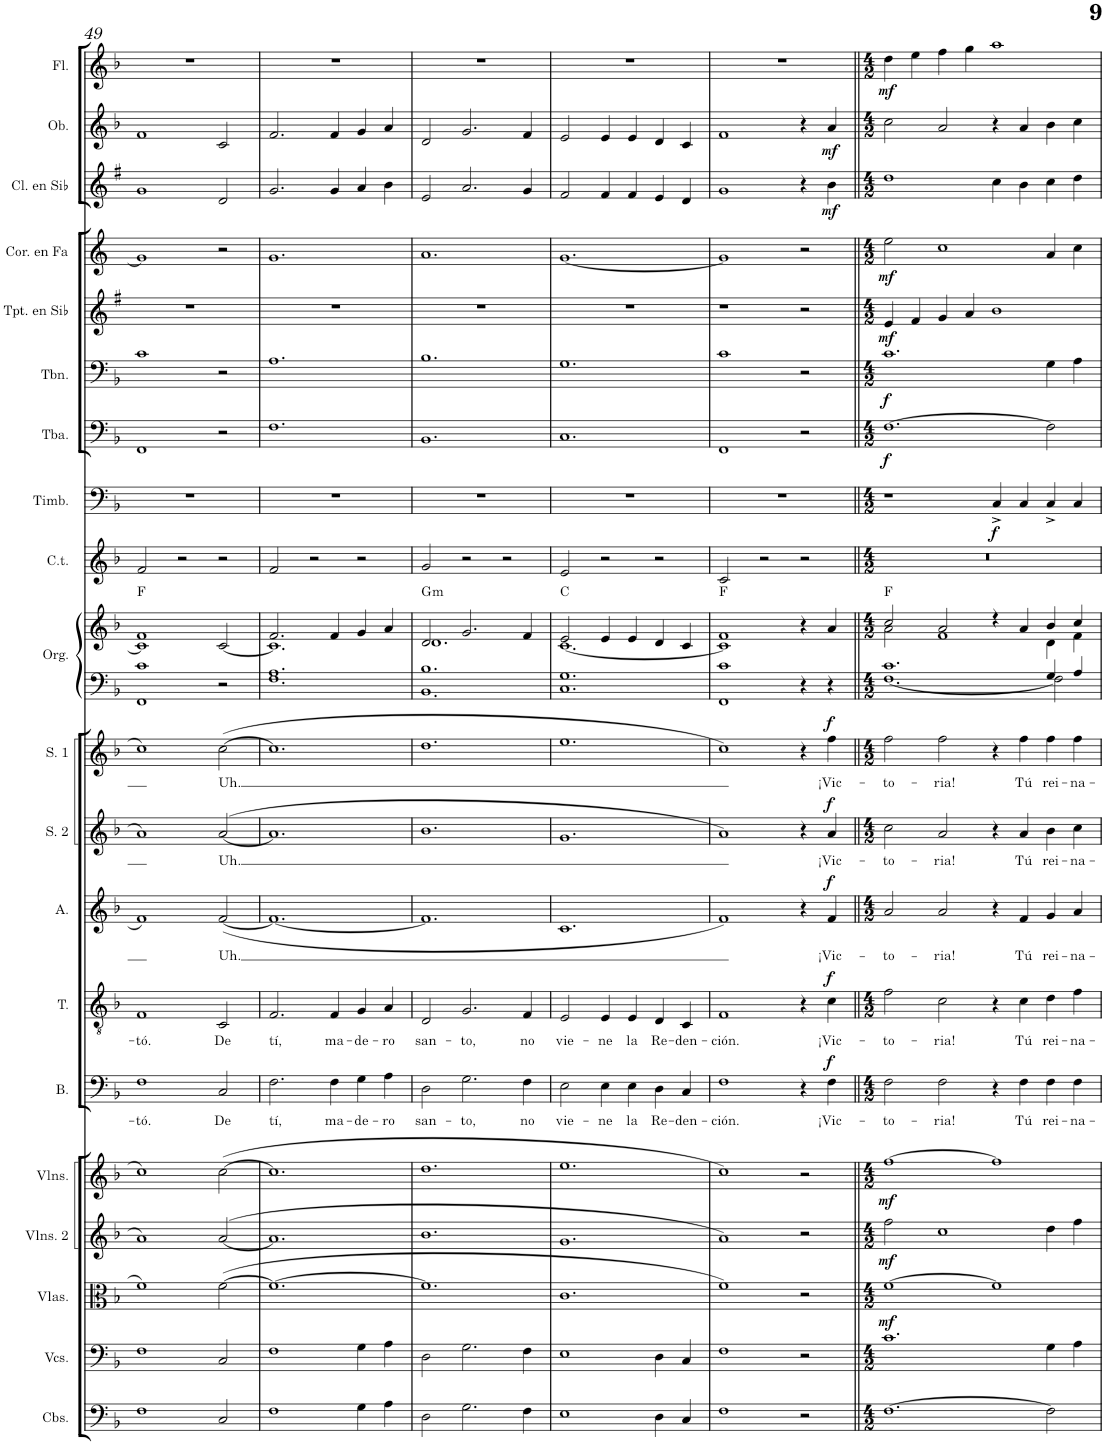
**kern	**kern	**kern	**dynam	**kern	**dynam	**kern	**dynam	**kern	**text	**dynam	**kern	**text	**dynam	**kern	**text	**dynam	**kern	**text	**dynam	**kern	**text	**dynam	**kern	**kern	**harte	**kern	**kern	**dynam	**kern	**dynam	**kern	**dynam	**kern	**dynam	**kern	**dynam	**kern	**dynam	**kern	**dynam	**kern	**dynam
*part20	*part19	*part18	*part18	*part17	*part17	*part16	*part16	*part15	*part15	*part15	*part14	*part14	*part14	*part13	*part13	*part13	*part12	*part12	*part12	*part11	*part11	*part11	*part10	*part10	*part10	*part9	*part8	*part8	*part7	*part7	*part6	*part6	*part5	*part5	*part4	*part4	*part3	*part3	*part2	*part2	*part1	*part1
*staff21	*staff20	*staff19	*staff19	*staff18	*staff18	*staff17	*staff17	*staff16	*staff16	*staff16	*staff15	*staff15	*staff15	*staff14	*staff14	*staff14	*staff13	*staff13	*staff13	*staff12	*staff12	*staff12	*staff11	*staff10	*	*staff9	*staff8	*staff8	*staff7	*staff7	*staff6	*staff6	*staff5	*staff5	*staff4	*staff4	*staff3	*staff3	*staff2	*staff2	*staff1	*staff1
*I"Contrabajos	*I"Violonchelos	*I"Violas	*	*I"Violines 2	*	*I"Violines	*	*I"Bajo	*	*	*I"Tenor	*	*	*I"Alto	*	*	*I"Soprano 2	*	*	*I"Soprano 1	*	*	*I"Órgano	*	*	*I"Campanas tubulares	*I"Timbales	*	*I"Tuba	*	*I"Trombón	*	*I"Trompeta en Sib	*	*I"Corno en Fa	*	*I"Clarinete en Sib	*	*I"Oboe	*	*I"Flauta	*
*I'Cbs.	*I'Vcs.	*I'Vlas.	*	*I'Vlns. 2	*	*I'Vlns.	*	*I'B.	*	*	*I'T.	*	*	*I'A.	*	*	*I'S. 2	*	*	*I'S. 1	*	*	*	*	*	*I'C.t.	*I'Timb.	*	*I'Tba.	*	*I'Tbn.	*	*I'Tpt. en Sib	*	*I'Cor. en Fa	*	*I'Cl. en Sib	*	*I'Ob.	*	*I'Fl.	*
!!LO:PB:g=z
*clefF4	*clefF4	*clefC3	*	*clefG2	*	*clefG2	*	*clefF4	*	*	*clefGv2	*	*	*clefG2	*	*	*clefG2	*	*	*clefG2	*	*	*clefF4	*clefG2	*	*clefG2	*clefF4	*	*clefF4	*	*clefF4	*	*clefG2	*	*clefG2	*	*clefG2	*	*clefG2	*	*clefG2	*
*Trd7c12	*	*	*	*	*	*	*	*	*	*	*	*	*	*	*	*	*	*	*	*	*	*	*	*	*	*	*	*	*	*	*	*	*Trd1c2	*	*Trd4c7	*	*Trd1c2	*	*	*	*	*
*k[b-]	*k[b-]	*k[b-]	*	*k[b-]	*	*k[b-]	*	*k[b-]	*	*	*k[b-]	*	*	*k[b-]	*	*	*k[b-]	*	*	*k[b-]	*	*	*k[b-]	*k[b-]	*	*k[b-]	*k[b-]	*	*k[b-]	*	*k[b-]	*	*k[f#]	*	*k[]	*	*k[f#]	*	*k[b-]	*	*k[b-]	*
*M3/2	*M3/2	*M3/2	*	*M3/2	*	*M3/2	*	*M3/2	*	*	*M3/2	*	*	*M3/2	*	*	*M3/2	*	*	*M3/2	*	*	*M3/2	*M3/2	*	*M3/2	*M3/2	*	*M3/2	*	*M3/2	*	*M3/2	*	*M3/2	*	*M3/2	*	*M3/2	*	*M3/2	*
=49	=49	=49	=49	=49	=49	=49	=49	=49	=49	=49	=49	=49	=49	=49	=49	=49	=49	=49	=49	=49	=49	=49	=49	=49	=49	=49	=49	=49	=49	=49	=49	=49	=49	=49	=49	=49	=49	=49	=49	=49	=49	=49
!	!	!	!	!	!	!	!	!	!LO:LY:b	!	!	!LO:LY:b	!	!	!	!	!	!	!	!	!	!	!	!	!	!	!	!	!	!	!	!	!	!	!	!	!	!	!	!	!	!
*	*	*	*	*	*	*	*	*	*	*	*	*	*	*	*	*	*	*	*	*	*	*	*^	*^	*	*	*	*	*	*	*	*	*	*	*	*	*	*	*	*	*	*
1F	1F	1f	.	1a	.	1cc	.	1F	-tó.	.	1F	-tó.	.	1f	.	.	1a	.	.	1cc	.	.	1c	1FF	1f	1c]	F:maj	2f/	1.r	.	1FF	.	1c	.	1.r	.	1g]	.	1g	.	1f	.	1.r	.
.	.	.	.	.	.	.	.	.	.	.	.	.	.	.	.	.	.	.	.	.	.	.	.	.	.	.	.	2r	.	.	.	.	.	.	.	.	.	.	.	.	.	.	.	.
!	!	!	!	!	!	!	!	!	!LO:LY:b	!	!	!LO:LY:b	!	!	!LO:LY:b	!	!	!LO:LY:b	!	!	!LO:LY:b	!	!	!	!	!	!	!	!	!	!	!	!	!	!	!	!	!	!	!	!	!	!	!
2C/	2C/	([2f\	.	([2a/	.	([2cc\	.	2C/	De	.	2C/	De	.	([2f/	Uh.	.	([2a/	Uh.	.	([2cc\	Uh.	.	2r	2ryy	[2c/	2ryy	.	2r	.	.	2r	.	2r	.	.	.	2r	.	2d/	.	2c/	.	.	.
=50	=50	=50	=50	=50	=50	=50	=50	=50	=50	=50	=50	=50	=50	=50	=50	=50	=50	=50	=50	=50	=50	=50	=50	=50	=50	=50	=50	=50	=50	=50	=50	=50	=50	=50	=50	=50	=50	=50	=50	=50	=50	=50	=50	=50
!	!	!	!	!	!	!	!	!	!LO:LY:b	!	!	!LO:LY:b	!	!	!	!	!	!	!	!	!	!	!	!	!	!	!	!	!	!	!	!	!	!	!	!	!	!	!	!	!	!	!	!
1F	1F	1.f_	.	1.a]	.	1.cc]	.	2.F\	tí,	.	2.F/	tí,	.	1.f_	.	.	1.a]	.	.	1.cc]	.	.	1.A	1.F	2.f/	1.c]	.	2f/	1.r	.	1.F	.	1.A	.	1.r	.	1.g	.	2.g/	.	2.f/	.	1.r	.
.	.	.	.	.	.	.	.	.	.	.	.	.	.	.	.	.	.	.	.	.	.	.	.	.	.	.	.	2r	.	.	.	.	.	.	.	.	.	.	.	.	.	.	.	.
!	!	!	!	!	!	!	!	!	!LO:LY:b	!	!	!LO:LY:b	!	!	!	!	!	!	!	!	!	!	!	!	!	!	!	!	!	!	!	!	!	!	!	!	!	!	!	!	!	!	!	!
.	.	.	.	.	.	.	.	4F\	ma-	.	4F/	ma-	.	.	.	.	.	.	.	.	.	.	.	.	4f/	.	.	.	.	.	.	.	.	.	.	.	.	.	4g/	.	4f/	.	.	.
!	!	!	!	!	!	!	!	!	!LO:LY:b	!	!	!LO:LY:b	!	!	!	!	!	!	!	!	!	!	!	!	!	!	!	!	!	!	!	!	!	!	!	!	!	!	!	!	!	!	!	!
4G\	4G\	.	.	.	.	.	.	4G\	-de-	.	4G/	-de-	.	.	.	.	.	.	.	.	.	.	.	.	4g/	.	.	2r	.	.	.	.	.	.	.	.	.	.	4a/	.	4g/	.	.	.
!	!	!	!	!	!	!	!	!	!LO:LY:b	!	!	!LO:LY:b	!	!	!	!	!	!	!	!	!	!	!	!	!	!	!	!	!	!	!	!	!	!	!	!	!	!	!	!	!	!	!	!
4A\	4A\	.	.	.	.	.	.	4A\	-ro	.	4A/	-ro	.	.	.	.	.	.	.	.	.	.	.	.	4a/	.	.	.	.	.	.	.	.	.	.	.	.	.	4b\	.	4a/	.	.	.
=51	=51	=51	=51	=51	=51	=51	=51	=51	=51	=51	=51	=51	=51	=51	=51	=51	=51	=51	=51	=51	=51	=51	=51	=51	=51	=51	=51	=51	=51	=51	=51	=51	=51	=51	=51	=51	=51	=51	=51	=51	=51	=51	=51	=51
!	!	!	!	!	!	!	!	!	!LO:LY:b	!	!	!LO:LY:b	!	!	!	!	!	!	!	!	!	!	!	!	!	!	!LO:H:kt=m	!	!	!	!	!	!	!	!	!	!	!	!	!	!	!	!	!
2D\	2D\	1.f]	.	1.b-	.	1.dd	.	2D\	san-	.	2D/	san-	.	1.f]	.	.	1.b-	.	.	1.dd	.	.	1.B-	1.BB-	2d/	1.d	G:min	2g/	1.r	.	1.BB-	.	1.B-	.	1.r	.	1.a	.	2e/	.	2d/	.	1.r	.
!	!	!	!	!	!	!	!	!	!LO:LY:b	!	!	!LO:LY:b	!	!	!	!	!	!	!	!	!	!	!	!	!	!	!	!	!	!	!	!	!	!	!	!	!	!	!	!	!	!	!	!
2.G\	2.G\	.	.	.	.	.	.	2.G\	-to,	.	2.G/	-to,	.	.	.	.	.	.	.	.	.	.	.	.	2.g/	.	.	2r	.	.	.	.	.	.	.	.	.	.	2.a/	.	2.g/	.	.	.
.	.	.	.	.	.	.	.	.	.	.	.	.	.	.	.	.	.	.	.	.	.	.	.	.	.	.	.	2r	.	.	.	.	.	.	.	.	.	.	.	.	.	.	.	.
!	!	!	!	!	!	!	!	!	!LO:LY:b	!	!	!LO:LY:b	!	!	!	!	!	!	!	!	!	!	!	!	!	!	!	!	!	!	!	!	!	!	!	!	!	!	!	!	!	!	!	!
4F\	4F\	.	.	.	.	.	.	4F\	no	.	4F/	no	.	.	.	.	.	.	.	.	.	.	.	.	4f/	.	.	.	.	.	.	.	.	.	.	.	.	.	4g/	.	4f/	.	.	.
=52	=52	=52	=52	=52	=52	=52	=52	=52	=52	=52	=52	=52	=52	=52	=52	=52	=52	=52	=52	=52	=52	=52	=52	=52	=52	=52	=52	=52	=52	=52	=52	=52	=52	=52	=52	=52	=52	=52	=52	=52	=52	=52	=52	=52
!	!	!	!	!	!	!	!	!	!LO:LY:b	!	!	!LO:LY:b	!	!	!	!	!	!	!	!	!	!	!	!	!	!	!	!	!	!	!	!	!	!	!	!	!	!	!	!	!	!	!	!
1E	1E	1.c	.	1.g	.	1.ee	.	2E\	vie-	.	2E/	vie-	.	1.c	.	.	1.g	.	.	1.ee	.	.	1.G	1.C	2e/	[1.c	C:maj	2e/	1.r	.	1.C	.	1.G	.	1.r	.	[1.g	.	2f#/	.	2e/	.	1.r	.
!	!	!	!	!	!	!	!	!	!LO:LY:b	!	!	!LO:LY:b	!	!	!	!	!	!	!	!	!	!	!	!	!	!	!	!	!	!	!	!	!	!	!	!	!	!	!	!	!	!	!	!
.	.	.	.	.	.	.	.	4E\	-ne	.	4E/	-ne	.	.	.	.	.	.	.	.	.	.	.	.	4e/	.	.	2r	.	.	.	.	.	.	.	.	.	.	4f#/	.	4e/	.	.	.
!	!	!	!	!	!	!	!	!	!LO:LY:b	!	!	!LO:LY:b	!	!	!	!	!	!	!	!	!	!	!	!	!	!	!	!	!	!	!	!	!	!	!	!	!	!	!	!	!	!	!	!
.	.	.	.	.	.	.	.	4E\	la	.	4E/	la	.	.	.	.	.	.	.	.	.	.	.	.	4e/	.	.	.	.	.	.	.	.	.	.	.	.	.	4f#/	.	4e/	.	.	.
!	!	!	!	!	!	!	!	!	!LO:LY:b	!	!	!LO:LY:b	!	!	!	!	!	!	!	!	!	!	!	!	!	!	!	!	!	!	!	!	!	!	!	!	!	!	!	!	!	!	!	!
4D\	4D\	.	.	.	.	.	.	4D\	Re-	.	4D/	Re-	.	.	.	.	.	.	.	.	.	.	.	.	4d/	.	.	2r	.	.	.	.	.	.	.	.	.	.	4e/	.	4d/	.	.	.
!	!	!	!	!	!	!	!	!	!LO:LY:b	!	!	!LO:LY:b	!	!	!	!	!	!	!	!	!	!	!	!	!	!	!	!	!	!	!	!	!	!	!	!	!	!	!	!	!	!	!	!
4C/	4C/	.	.	.	.	.	.	4C/	-den-	.	4C/	-den-	.	.	.	.	.	.	.	.	.	.	.	.	4c/	.	.	.	.	.	.	.	.	.	.	.	.	.	4d/	.	4c/	.	.	.
=53	=53	=53	=53	=53	=53	=53	=53	=53	=53	=53	=53	=53	=53	=53	=53	=53	=53	=53	=53	=53	=53	=53	=53	=53	=53	=53	=53	=53	=53	=53	=53	=53	=53	=53	=53	=53	=53	=53	=53	=53	=53	=53	=53	=53
!	!	!	!	!	!	!	!	!	!LO:LY:b	!	!	!LO:LY:b	!	!	!	!	!	!	!	!	!	!	!	!	!	!	!	!	!	!	!	!	!	!	!	!	!	!	!	!	!	!	!	!
1F	1F	1f)	.	1a)	.	1cc)	.	1F	-ción.	.	1F	-ción.	.	1f)	.	.	1a)	.	.	1cc)	.	.	1c	1FF	1f	1c]	F:maj	2c/	1.r	.	1FF	.	1c	.	1r	.	1g]	.	1g	.	1f	.	1.r	.
.	.	.	.	.	.	.	.	.	.	.	.	.	.	.	.	.	.	.	.	.	.	.	.	.	.	.	.	2r	.	.	.	.	.	.	.	.	.	.	.	.	.	.	.	.
2r	2r	2r	.	2r	.	2r	.	4r	.	.	4r	.	.	4r	.	.	4r	.	.	4r	.	.	4r	2ryy	4r	2ryy	.	2r	.	.	2r	.	2r	.	2r	.	2r	.	4r	.	4r	.	.	.
!	!	!	!	!	!	!	!	!	!LO:LY:b	!LO:DY:a	!	!LO:LY:b	!LO:DY:a	!	!LO:LY:b	!LO:DY:a	!	!LO:LY:b	!LO:DY:a	!	!LO:LY:b	!LO:DY:a	!	!	!	!	!	!	!	!	!	!	!	!	!	!	!	!	!	!LO:DY:b	!	!LO:DY:b	!	!
.	.	.	.	.	.	.	.	4F\	¡Vic-	f	4c\	¡Vic-	f	4f/	¡Vic-	f	4a/	¡Vic-	f	4ff\	¡Vic-	f	4r	.	4a/	.	.	.	.	.	.	.	.	.	.	.	.	.	4b\	mf	4a/	mf	.	.
=54||	=54||	=54||	=54||	=54||	=54||	=54||	=54||	=54||	=54||	=54||	=54||	=54||	=54||	=54||	=54||	=54||	=54||	=54||	=54||	=54||	=54||	=54||	=54||	=54||	=54||	=54||	=54||	=54||	=54||	=54||	=54||	=54||	=54||	=54||	=54||	=54||	=54||	=54||	=54||	=54||	=54||	=54||	=54||	=54||
*M4/2	*M4/2	*M4/2	*	*M4/2	*	*M4/2	*	*M4/2	*	*	*M4/2	*	*	*M4/2	*	*	*M4/2	*	*	*M4/2	*	*	*M4/2	*	*M4/2	*	*	*M4/2	*M4/2	*	*M4/2	*	*M4/2	*	*M4/2	*	*M4/2	*	*M4/2	*	*M4/2	*	*M4/2	*
!	!	!	!LO:DY:b	!	!LO:DY:b	!	!LO:DY:b	!	!LO:LY:b	!	!	!LO:LY:b	!	!	!LO:LY:b	!	!	!LO:LY:b	!	!	!LO:LY:b	!	!	!	!	!	!	!	!	!	!	!LO:DY:b	!	!LO:DY:b	!	!LO:DY:b	!	!LO:DY:b	!	!	!	!	!	!LO:DY:b
[1.F	1.c	[1f	mf	2ff\	mf	[1ff	mf	2F\	-to-	.	2f\	-to-	.	2a/	-to-	.	2cc\	-to-	.	2ff\	-to-	.	1.c	[1.F	2cc/	2a\	F:maj	0r	1r	.	[1.F	f	1.c	f	4e/	mf	2ee\	mf	1dd	.	2cc\	.	4dd\	mf
.	.	.	.	.	.	.	.	.	.	.	.	.	.	.	.	.	.	.	.	.	.	.	.	.	.	.	.	.	.	.	.	.	.	.	4f#/	.	.	.	.	.	.	.	4ee\	.
!	!	!	!	!	!	!	!	!	!LO:LY:b	!	!	!LO:LY:b	!	!	!LO:LY:b	!	!	!LO:LY:b	!	!	!LO:LY:b	!	!	!	!	!	!	!	!	!	!	!	!	!	!	!	!	!	!	!	!	!	!	!
.	.	.	.	1cc	.	.	.	2F\	-ria!	.	2c\	-ria!	.	2a/	-ria!	.	2a/	-ria!	.	2ff\	-ria!	.	.	.	2a/	1f	.	.	.	.	.	.	.	.	4g/	.	1cc	.	.	.	2a/	.	4ff\	.
.	.	.	.	.	.	.	.	.	.	.	.	.	.	.	.	.	.	.	.	.	.	.	.	.	.	.	.	.	.	.	.	.	.	.	4a/	.	.	.	.	.	.	.	4gg\	.
!	!	!	!	!	!	!	!	!	!	!	!	!	!	!	!	!	!	!	!	!	!	!	!	!	!	!	!	!	!	!LO:DY:b	!	!	!	!	!	!	!	!	!	!	!	!	!	!
.	.	1f]	.	.	.	1ff]	.	4r	.	.	4r	.	.	4r	.	.	4r	.	.	4r	.	.	.	.	4r	.	.	.	4C^/	f	.	.	.	.	1b	.	.	.	4cc\	.	4r	.	1aa	.
!	!	!	!	!	!	!	!	!	!LO:LY:b	!	!	!LO:LY:b	!	!	!LO:LY:b	!	!	!LO:LY:b	!	!	!LO:LY:b	!	!	!	!	!	!	!	!	!	!	!	!	!	!	!	!	!	!	!	!	!	!	!
.	.	.	.	.	.	.	.	4F\	Tú	.	4c\	Tú	.	4f/	Tú	.	4a/	Tú	.	4ff\	Tú	.	.	.	4a/	.	.	.	4C/	.	.	.	.	.	.	.	.	.	4b\	.	4a/	.	.	.
!	!	!	!	!	!	!	!	!	!LO:LY:b	!	!	!LO:LY:b	!	!	!LO:LY:b	!	!	!LO:LY:b	!	!	!LO:LY:b	!	!	!	!	!	!	!	!	!	!	!	!	!	!	!	!	!	!	!	!	!	!	!
2F\]	4G\	.	.	4dd\	.	.	.	4F\	rei-	.	4d\	rei-	.	4g/	rei-	.	4b-\	rei-	.	4ff\	rei-	.	4G/	2F\]	4b-/	4d\	.	.	4C^/	.	2F\]	.	4G\	.	.	.	4a/	.	4cc\	.	4b-\	.	.	.
!	!	!	!	!	!	!	!	!	!LO:LY:b	!	!	!LO:LY:b	!	!	!LO:LY:b	!	!	!LO:LY:b	!	!	!LO:LY:b	!	!	!	!	!	!	!	!	!	!	!	!	!	!	!	!	!	!	!	!	!	!	!
.	4A\	.	.	4ff\	.	.	.	4F\	-na-	.	4f\	-na-	.	4a/	-na-	.	4cc\	-na-	.	4ff\	-na-	.	4A/	.	4cc/	4f\	.	.	4C/	.	.	.	4A\	.	.	.	4cc\	.	4dd\	.	4cc\	.	.	.
*	*	*	*	*	*	*	*	*	*	*	*	*	*	*	*	*	*	*	*	*	*	*	*v	*v	*	*	*	*	*	*	*	*	*	*	*	*	*	*	*	*	*	*	*	*
*	*	*	*	*	*	*	*	*	*	*	*	*	*	*	*	*	*	*	*	*	*	*	*	*v	*v	*	*	*	*	*	*	*	*	*	*	*	*	*	*	*	*	*	*
=	=	=	=	=	=	=	=	=	=	=	=	=	=	=	=	=	=	=	=	=	=	=	=	=	=	=	=	=	=	=	=	=	=	=	=	=	=	=	=	=	=	=
*-	*-	*-	*-	*-	*-	*-	*-	*-	*-	*-	*-	*-	*-	*-	*-	*-	*-	*-	*-	*-	*-	*-	*-	*-	*-	*-	*-	*-	*-	*-	*-	*-	*-	*-	*-	*-	*-	*-	*-	*-	*-	*-
